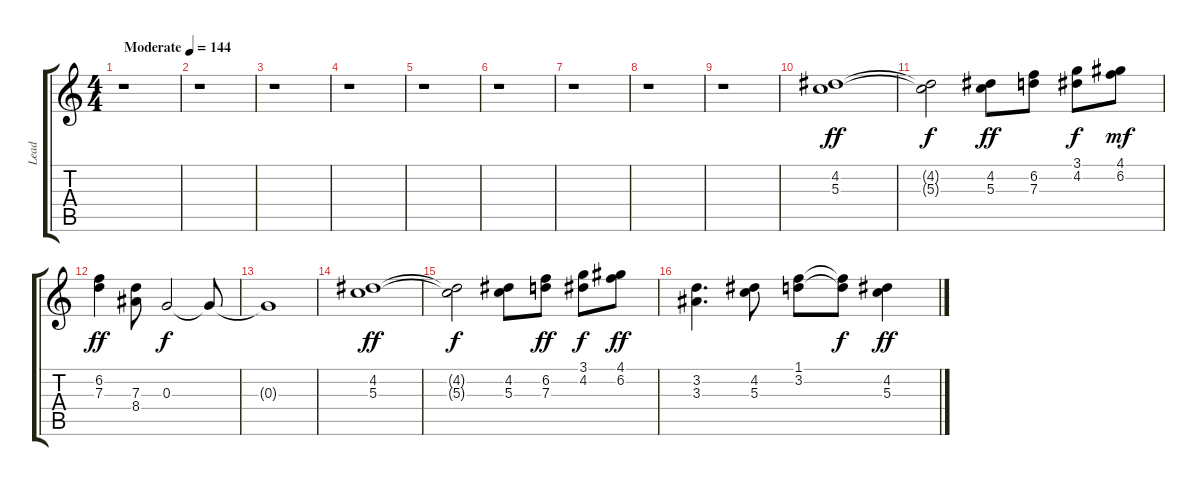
\track ("Lead" "Lead") {instrument electricguitarjazz}
\staff {score tabs}
\tuning (E4 B3 G3 D3 A2 E2) {hide}
\ts (4 4)
\tempo (144 "Moderate")
\clef g2
\ks c
r.1{dy ff instrument electricguitarjazz} |
r.1 |
r.1 |
r.1 |
r.1 |
r.1 |
r.1 |
r.1 |
r.1 |
(4.2 5.3).1 |
(4.2{t} 5.3{t}).2{dy f} (4.2 5.3).8{dy ff} (6.2 7.3).8 (3.1 4.2).8{dy f} (4.1 6.2).8{dy mf} |
(6.2 7.3).4{dy ff} (7.3 8.4).8 0.3.2{dy f} 0.3{t}.8 |
0.3{t}.1 |
(4.2 5.3).1{dy ff} |
(4.2{t} 5.3{t}).2{dy f} (4.2 5.3).8 (6.2 7.3).8{dy ff} (3.1 4.2).8{dy f} (4.1 6.2).8{dy ff} |
(3.2 3.3).4{d} (4.2 5.3).8 (1.1 3.2).8 (1.1{t} 3.2{t}).8{dy f} (4.2 5.3).4{dy ff}
